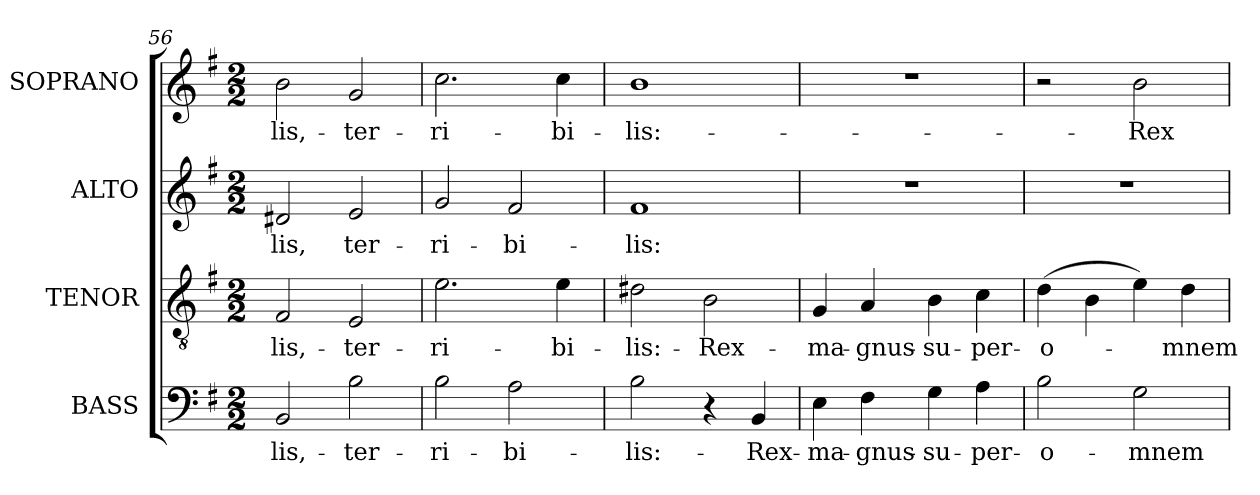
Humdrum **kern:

**kern	**text	**kern	**text	**kern	**text	**kern	**text
*part4	*part4	*part3	*part3	*part2	*part2	*part1	*part1
*staff4	*staff4	*staff3	*staff3	*staff2	*staff2	*staff1	*staff1
*I"BASS	*	*I"TENOR	*	*I"ALTO	*	*I"SOPRANO	*
*I'B.	*	*I'T.	*	*I'A.	*	*I'S.	*
*clefF4	*	*clefGv2	*	*clefG2	*	*clefG2	*
*	*	*ITrd7c12	*	*	*	*	*
*k[f#]	*	*k[f#]	*	*k[f#]	*	*k[f#]	*
*G:	*	*G:	*	*G:	*	*G:	*
*M2/2	*	*M2/2	*	*M2/2	*	*M2/2	*
=56	=56	=56	=56	=56	=56	=56	=56
!	!LO:LY:b:color=#000000	!	!	!	!	!	!
!	!	!	!LO:LY:b:color=#000000	!	!	!	!
!	!	!	!	!	!LO:LY:b:color=#000000	!	!
!	!	!	!	!	!	!	!LO:LY:b:color=#000000
2BBi/	-lis,-	2FF#i/	-lis,-	2d#Xi/	-lis,	2bi\	-lis,-
!	!LO:LY:b:color=#000000	!	!	!	!	!	!
!	!	!	!LO:LY:b:color=#000000	!	!	!	!
!	!	!	!	!	!LO:LY:b:color=#000000	!	!
!	!	!	!	!	!	!	!LO:LY:b:color=#000000
2Bi\	-ter-	2EEi/	-ter-	2ei/	ter-	2gi/	-ter-
=57	=57	=57	=57	=57	=57	=57	=57
!	!LO:LY:b:color=#000000	!	!	!	!	!	!
!	!	!	!LO:LY:b:color=#000000	!	!	!	!
!	!	!	!	!	!LO:LY:b:color=#000000	!	!
!	!	!	!	!	!	!	!LO:LY:b:color=#000000
2Bi\	-ri-	2.Ei\	-ri-	2gi/	-ri-	2.cci\	-ri-
!	!LO:LY:b:color=#000000	!	!	!	!	!	!
!	!	!	!	!	!LO:LY:b:color=#000000	!	!
2Ai\	-bi-	.	.	2f#i/	-bi-	.	.
!	!	!	!LO:LY:b:color=#000000	!	!	!	!
!	!	!	!	!	!	!	!LO:LY:b:color=#000000
.	.	4Ei\	-bi-	.	.	4cci\	-bi-
=58	=58	=58	=58	=58	=58	=58	=58
!	!LO:LY:b:color=#000000	!	!	!	!	!	!
!	!	!	!LO:LY:b:color=#000000	!	!	!	!
!	!	!	!	!	!LO:LY:b:color=#000000	!	!
!	!	!	!	!	!	!	!LO:LY:b:color=#000000
2Bi\	-lis:-	2D#Xi\	-lis:-	1f#i	-lis:-	1bi	-lis:-
!	!	!	!LO:LY:b:color=#000000	!	!	!	!
4r	.	2BBi\	-Rex-	.	.	.	.
!	!LO:LY:b:color=#000000	!	!	!	!	!	!
4BBi/	-Rex-	.	.	.	.	.	.
=59	=59	=59	=59	=59	=59	=59	=59
!	!LO:LY:b:color=#000000	!	!	!	!	!	!
!	!	!	!LO:LY:b:color=#000000	!	!	!	!
4Ei\	-ma-	4GGi/	-ma-	1r	.	1r	.
!	!LO:LY:b:color=#000000	!	!	!	!	!	!
!	!	!	!LO:LY:b:color=#000000	!	!	!	!
4F#i\	-gnus-	4AAi/	-gnus-	.	.	.	.
!	!LO:LY:b:color=#000000	!	!	!	!	!	!
!	!	!	!LO:LY:b:color=#000000	!	!	!	!
4Gi\	-su-	4BBi\	-su-	.	.	.	.
!	!LO:LY:b:color=#000000	!	!	!	!	!	!
!	!	!	!LO:LY:b:color=#000000	!	!	!	!
4Ai\	-per-	4Ci\	-per-	.	.	.	.
=60	=60	=60	=60	=60	=60	=60	=60
!	!LO:LY:b:color=#000000	!	!	!	!	!	!
!	!	!	!LO:LY:b:color=#000000	!	!	!	!
2Bi\	-o-	(4Di\	-o-	1r	.	2r	.
.	.	4BBi\	.	.	.	.	.
!	!LO:LY:b:color=#000000	!	!	!	!	!	!
!	!	!	!	!	!	!	!LO:LY:b:color=#000000
2Gi\	-mnem-	4Ei\)	.	.	.	2bi\	-Rex-
!	!	!	!LO:LY:b:color=#000000	!	!	!	!
.	.	4Di\	-mnem-	.	.	.	.
=	=	=	=	=	=	=	=
*-	*-	*-	*-	*-	*-	*-	*-
